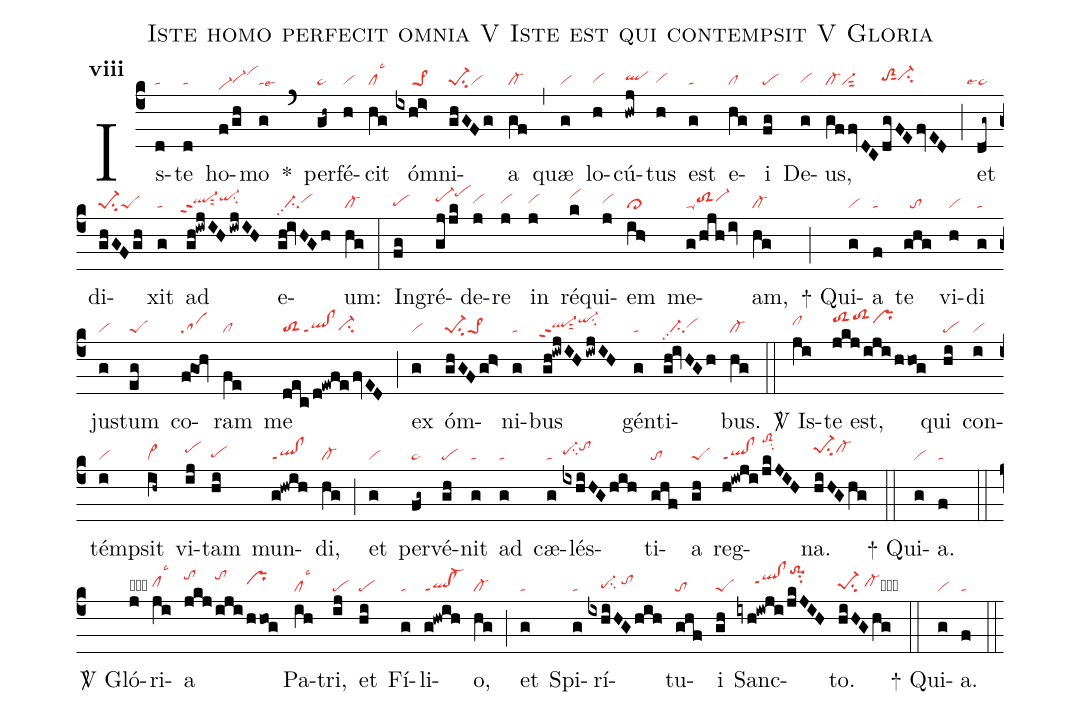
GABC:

name:Iste homo perfecit omnia V Iste est qui contempsit V Gloria;
office-part:re;
mode:8;
nabc-lines:1;
%%
initial-style: 1;
name: Iste homo perfecit omnia;
mode: 8;
office-part: Responsorium;
annotation: Resp.;
annotation: viii;
nabc-lines:1;
%%
(c4) Is(d|ta)te(d|ta) ho(f/gh|vi-hdvi-hgvihj)mo(g|talse6) <sp>*</sp>(`) per(gh~|ta>)fé(h|vi)cit(hg|cllsc3) óm(ixhi>|/////pe>1)ni(ghGFg|pe-1su2vi)a(gf|cl-) (,) quæ(g|vi) lo(h|vihg)cú(hwj|qlhh)tus(h|vihg) est(g|ta) e(hg|cl)i(fg|pe) De(g|vihg)us,(gffvDC|cl-vi-sut2|dgFEfvED|toS2hhsut1ci-hh) (;) et(dg~|```ta>lse4) di(ghGFgh|pe-1su2peS)xit(g|ta) ad(gh!iwjIH/iwjIH|``ql-hhppt2sut2qi-hisu2) e(gh!ivHGh|//ci-pp2vihh)um:(hg|cl-) (:) In(fg|pehg)gré(gj/jk|pe-hipehk)de(j|vihh)re(j|vihh) in(j|vihh) ré(k|vihj)qui(j|vihh)em(ih>|cl>) me(g/hjhiv|ta-toS2hhvi-hi)am,(hg|cl-) (;)
<sp>+</sp> Qui(g|vi)a(f|ta) te(ghg|//to) vi(h|vi)di(g|ta) jus(g|vi)tum(eg|peS) co(f@goh|sa)ram(fe|cl) me(dec/d!ewfefvED|toS2ql!clppt1ci-hg) (;) ex(g|vi) óm(ghGFgh>|pe-1su2pe>1)ni(g|ta)bus(gh!iwjIH/iwjIH|`ql-hhppt2sut2qi-hjsu2) gén(g|ta)ti(gh!ivHGh|//ci-pp2vihh)bus.(hg|cl-) (::)

<sp>V/</sp> Is(ji|clhi)te est,(jkj/iji/hhog|toS2hjtoS2hkprhj) qui(hi|pe) con(i|vi)témp(i|vi)sit(ih~|vi>) vi(ij|pehi)tam(hi|pehg) mun(g!hwih|ql!clppt1)di,(hg|cl-) (;) et(g|vi) per(fg~|pe~)vé(gh|pe)nit(g|ta) ad(g|ta) cæ(g|ta)lés(ixhiHGhih|pe-hhsu2tohj)ti(ghf|to)a(gh|peS) reg(h!iwji/jkJIH|ql!clppt1/toS2hmsu2)na.(hiHGhg|pe-1hisu2cl-hi) (::)
<sp>+</sp> Qui(g|vi)a.(f|ta) (::)

<sp>V/</sp> Gló(j|obvihh)ri(ji|clhhlsc3)a(jkj|tohk|iji|tohk|hhog|prhi) Pa(ih|cllsc3)tri,(ij|pe) et(hi|pe) Fí(g|ta)li(g!hwih|ql!cl-ppt1)o,(hg|cl-) (;) et(g|ta) Spi(g|ta)rí(ixhiHG/hih|////pe-hgsu2/tohi)tu(ghf|to)i(gh|peS) Sanc(iyh!iwji/jkJIH|/////qlhi!clhippt1to-1hmsu2)to.(hiHGhg|pe-1hgsu2/cl-hhcb) (::)
<sp>+</sp> Qui(g|vi)a.(f|ta) (::)
